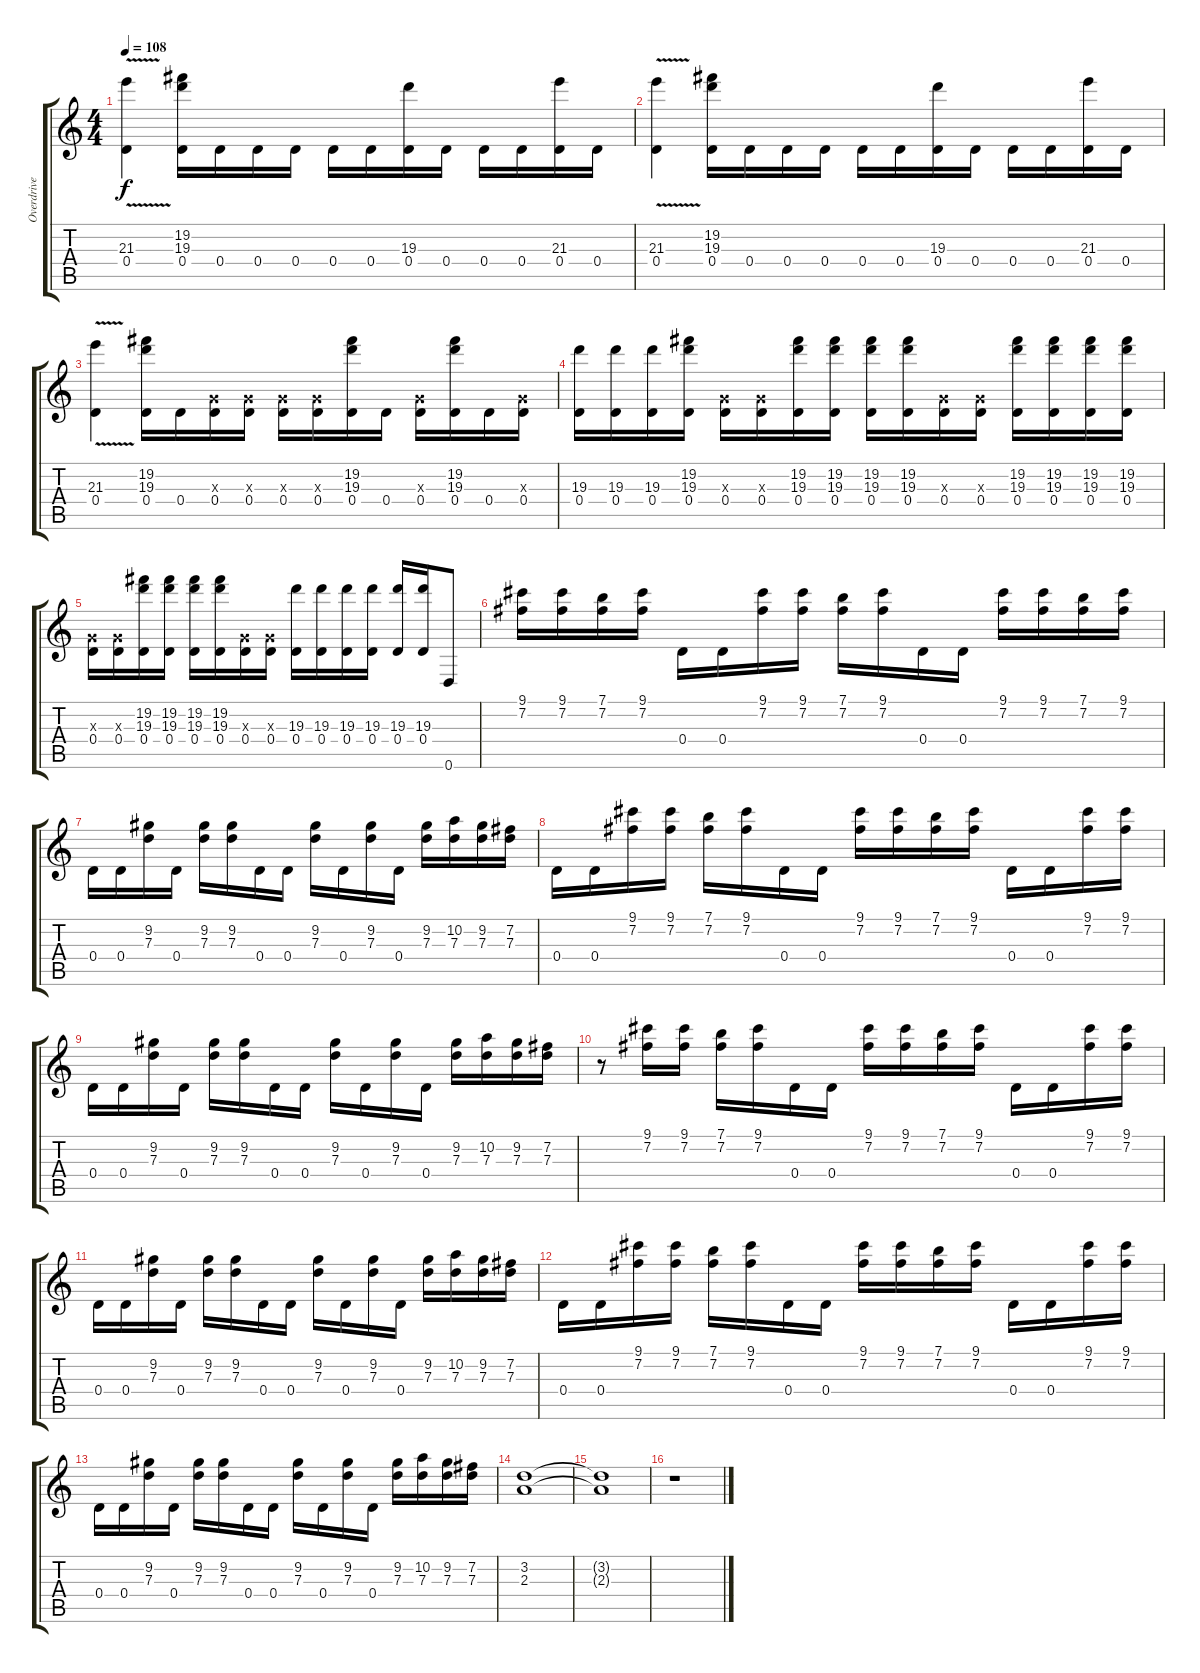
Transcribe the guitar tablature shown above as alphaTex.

\track ("Overdrive" "Overdrive") {instrument overdrivenguitar}
\staff {score tabs}
\tuning (E4 B3 G3 D3 A2 D2) {hide}
\ts (4 4)
\tempo 108
\clef g2
\ks c
(21.3{v} 0.4{v}).4{dy f} (19.2 19.3 0.4).16 0.4.16 0.4.16 0.4.16 0.4.16 0.4.16 (19.3 0.4).16 0.4.16 0.4.16 0.4.16 (21.3 0.4).16 0.4.16 |
(21.3{v} 0.4{v}).4 (19.2 19.3 0.4).16 0.4.16 0.4.16 0.4.16 0.4.16 0.4.16 (19.3 0.4).16 0.4.16 0.4.16 0.4.16 (21.3 0.4).16 0.4.16 |
(21.3{v} 0.4{v}).4 (19.2 19.3 0.4).16 0.4.16 (0.3{x} 0.4).16 (0.3{x} 0.4).16 (0.3{x} 0.4).16 (0.3{x} 0.4).16 (19.2 19.3 0.4).16 0.4.16 (0.3{x} 0.4).16 (19.2 19.3 0.4).16 0.4.16 (0.3{x} 0.4).16 |
(19.3 0.4).16 (19.3 0.4).16 (19.3 0.4).16 (19.2 19.3 0.4).16 (0.3{x} 0.4).16 (0.3{x} 0.4).16 (19.2 19.3 0.4).16 (19.2 19.3 0.4).16 (19.2 19.3 0.4).16 (19.2 19.3 0.4).16 (0.3{x} 0.4).16 (0.3{x} 0.4).16 (19.2 19.3 0.4).16 (19.2 19.3 0.4).16 (19.2 19.3 0.4).16 (19.2 19.3 0.4).16 |
(0.3{x} 0.4).16 (0.3{x} 0.4).16 (19.2 19.3 0.4).16 (19.2 19.3 0.4).16 (19.2 19.3 0.4).16 (19.2 19.3 0.4).16 (0.3{x} 0.4).16 (0.3{x} 0.4).16 (19.3 0.4).16 (19.3 0.4).16 (19.3 0.4).16 (19.3 0.4).16 (19.3 0.4).16 (19.3 0.4).16 0.6.8 |
(9.1 7.2).16 (9.1 7.2).16 (7.1 7.2).16 (9.1 7.2).16 0.4.16 0.4.16 (9.1 7.2).16 (9.1 7.2).16 (7.1 7.2).16 (9.1 7.2).16 0.4.16 0.4.16 (9.1 7.2).16 (9.1 7.2).16 (7.1 7.2).16 (9.1 7.2).16 |
0.4.16 0.4.16 (9.2 7.3).16 0.4.16 (9.2 7.3).16 (9.2 7.3).16 0.4.16 0.4.16 (9.2 7.3).16 0.4.16 (9.2 7.3).16 0.4.16 (9.2 7.3).16 (10.2 7.3).16 (9.2 7.3).16 (7.2 7.3).16 |
0.4.16 0.4.16 (9.1 7.2).16 (9.1 7.2).16 (7.1 7.2).16 (9.1 7.2).16 0.4.16 0.4.16 (9.1 7.2).16 (9.1 7.2).16 (7.1 7.2).16 (9.1 7.2).16 0.4.16 0.4.16 (9.1 7.2).16 (9.1 7.2).16 |
0.4.16 0.4.16 (9.2 7.3).16 0.4.16 (9.2 7.3).16 (9.2 7.3).16 0.4.16 0.4.16 (9.2 7.3).16 0.4.16 (9.2 7.3).16 0.4.16 (9.2 7.3).16 (10.2 7.3).16 (9.2 7.3).16 (7.2 7.3).16 |
r.8 (9.1 7.2).16 (9.1 7.2).16 (7.1 7.2).16 (9.1 7.2).16 0.4.16 0.4.16 (9.1 7.2).16 (9.1 7.2).16 (7.1 7.2).16 (9.1 7.2).16 0.4.16 0.4.16 (9.1 7.2).16 (9.1 7.2).16 |
0.4.16 0.4.16 (9.2 7.3).16 0.4.16 (9.2 7.3).16 (9.2 7.3).16 0.4.16 0.4.16 (9.2 7.3).16 0.4.16 (9.2 7.3).16 0.4.16 (9.2 7.3).16 (10.2 7.3).16 (9.2 7.3).16 (7.2 7.3).16 |
0.4.16 0.4.16 (9.1 7.2).16 (9.1 7.2).16 (7.1 7.2).16 (9.1 7.2).16 0.4.16 0.4.16 (9.1 7.2).16 (9.1 7.2).16 (7.1 7.2).16 (9.1 7.2).16 0.4.16 0.4.16 (9.1 7.2).16 (9.1 7.2).16 |
0.4.16 0.4.16 (9.2 7.3).16 0.4.16 (9.2 7.3).16 (9.2 7.3).16 0.4.16 0.4.16 (9.2 7.3).16 0.4.16 (9.2 7.3).16 0.4.16 (9.2 7.3).16 (10.2 7.3).16 (9.2 7.3).16 (7.2 7.3).16 |
(3.2 2.3).1 |
(3.2{t} 2.3{t}).1 |
r.1
